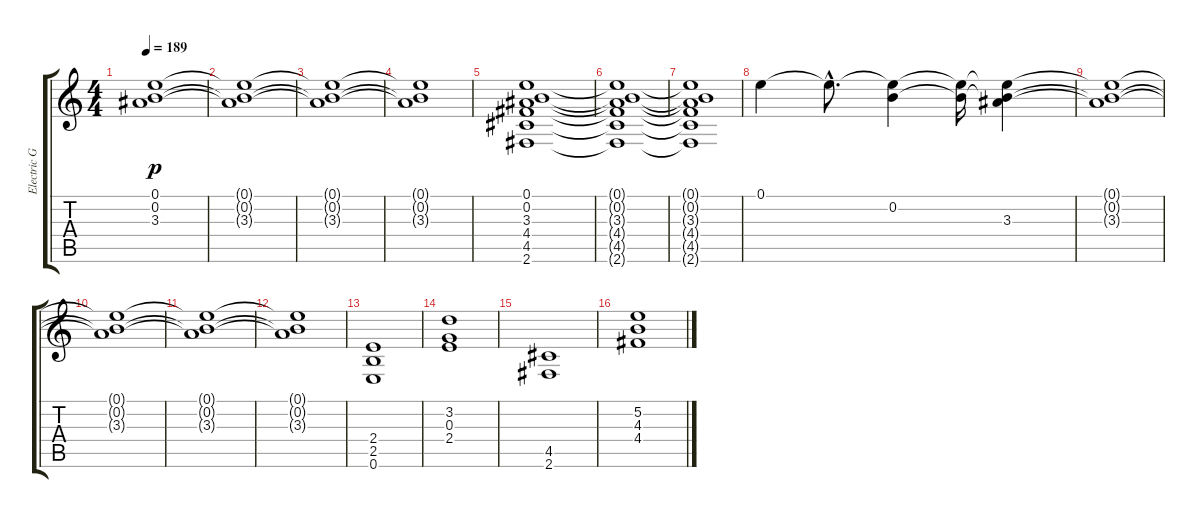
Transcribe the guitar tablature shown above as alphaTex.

\track ("Electric Guitar Right" "Electric G") {instrument distortionguitar}
\staff {score tabs}
\tuning (E4 B3 G3 D3 A2 E2) {hide}
\ts (4 4)
\tempo 189
\clef g2
\ks c
(0.1{t} 0.2{t} 3.3{t}).1{dy p} |
(0.1{t} 0.2{t} 3.3{t}).1 |
(0.1{t} 0.2{t} 3.3{t}).1 |
(0.1{t} 0.2{t} 3.3{t}).1 |
(0.1 0.2 3.3 4.4 4.5 2.6).1 |
(0.1{t} 0.2{t} 3.3{t} 4.4{t} 4.5{t} 2.6{t}).1 |
(0.1{t} 0.2{t} 3.3{t} 4.4{t} 4.5{t} 2.6{t}).1 |
0.1.4 0.1{hac t}.8{d} (0.1{t} 0.2).4 (0.1{t} 0.2{t}).16 (0.1{t} 0.2{t} 3.3).4 |
(0.1{t} 0.2{t} 3.3{t}).1 |
(0.1{t} 0.2{t} 3.3{t}).1 |
(0.1{t} 0.2{t} 3.3{t}).1 |
(0.1{t} 0.2{t} 3.3{t}).1 |
(2.4 2.5 0.6).1 |
(3.2 0.3 2.4).1 |
(4.5 2.6).1 |
(5.2 4.3 4.4).1
